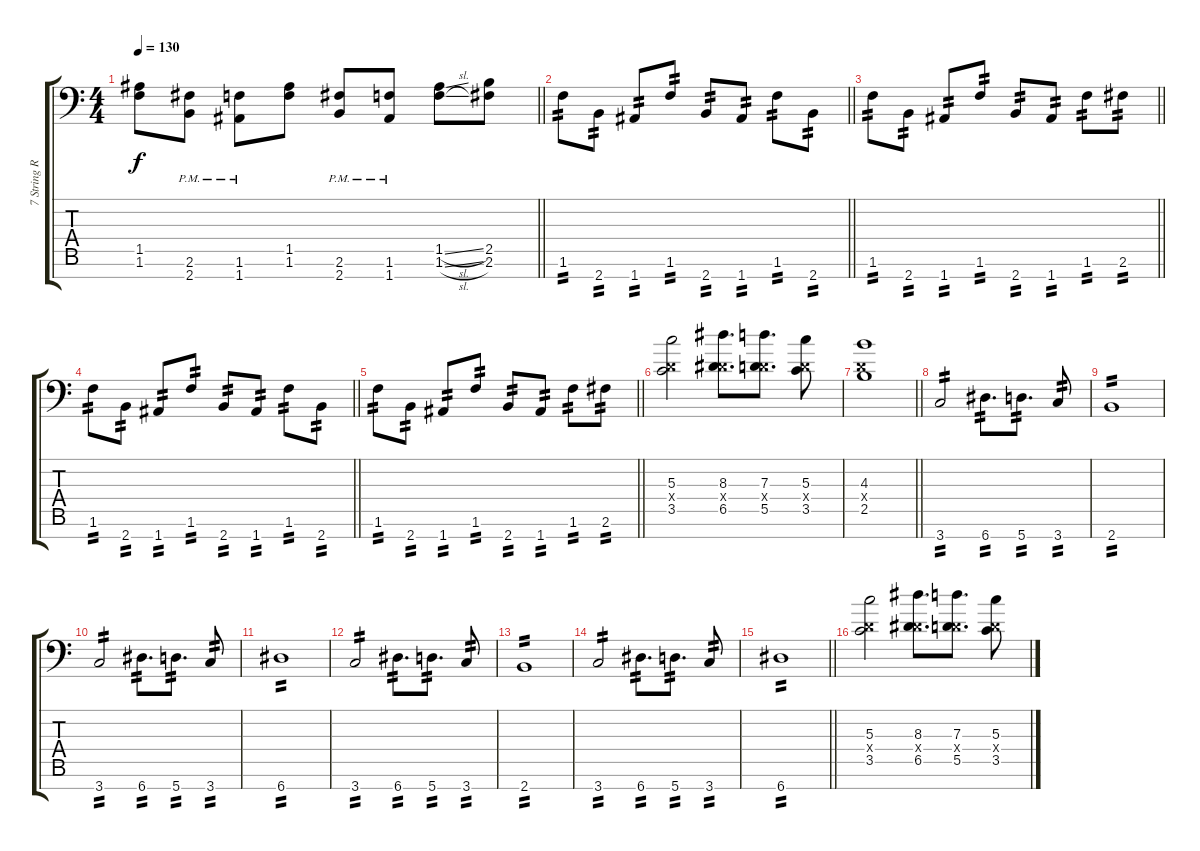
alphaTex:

\track ("7 String Right" "7 String R") {solo instrument distortionguitar}
\staff {score tabs}
\tuning (E4 B3 G3 D3 A2 E2 A1) {hide}
\ts (4 4)
\tempo 130
\clef f4
\barLineRight lightlight
\ks c
(1.5 1.6).8{dy f} (2.6{pm} 2.7{pm}).8 (1.6{pm} 1.7{pm}).8 (1.5 1.6).8 (2.6{pm} 2.7{pm}).8 (1.6{pm} 1.7{pm}).8 (1.5{sl} 1.6{sl}).8 (2.5 2.6).8 |
\section ("" "")
\barLineRight lightlight
1.6.8{tp 2} 2.7.8{tp 2} 1.7.8{tp 2} 1.6.8{tp 2} 2.7.8{tp 2} 1.7.8{tp 2} 1.6.8{tp 2} 2.7.8{tp 2} |
\barLineRight lightlight
1.6.8{tp 2} 2.7.8{tp 2} 1.7.8{tp 2} 1.6.8{tp 2} 2.7.8{tp 2} 1.7.8{tp 2} 1.6.8{tp 2} 2.6.8{tp 2} |
\barLineRight lightlight
1.6.8{tp 2} 2.7.8{tp 2} 1.7.8{tp 2} 1.6.8{tp 2} 2.7.8{tp 2} 1.7.8{tp 2} 1.6.8{tp 2} 2.7.8{tp 2} |
\barLineRight lightlight
1.6.8{tp 2} 2.7.8{tp 2} 1.7.8{tp 2} 1.6.8{tp 2} 2.7.8{tp 2} 1.7.8{tp 2} 1.6.8{tp 2} 2.6.8{tp 2} |
\section ("" "")
(5.3 0.4{x} 3.5).2 (8.3 0.4{x} 6.5).8{d} (7.3 0.4{x} 5.5).8{d} (5.3 0.4{x} 3.5).8 |
\barLineRight lightlight
(4.3 0.4{x} 2.5).1 |
\section ("" "")
3.7.2{tp 2} 6.7.8{d tp 2} 5.7.8{d tp 2} 3.7.8{tp 2} |
2.7.1{tp 2} |
3.7.2{tp 2} 6.7.8{d tp 2} 5.7.8{d tp 2} 3.7.8{tp 2} |
6.7.1{tp 2} |
3.7.2{tp 2} 6.7.8{d tp 2} 5.7.8{d tp 2} 3.7.8{tp 2} |
2.7.1{tp 2} |
3.7.2{tp 2} 6.7.8{d tp 2} 5.7.8{d tp 2} 3.7.8{tp 2} |
\barLineRight lightlight
6.7.1{tp 2} |
\section ("" "")
(5.3 0.4{x} 3.5).2 (8.3 0.4{x} 6.5).8{d} (7.3 0.4{x} 5.5).8{d} (5.3 0.4{x} 3.5).8
